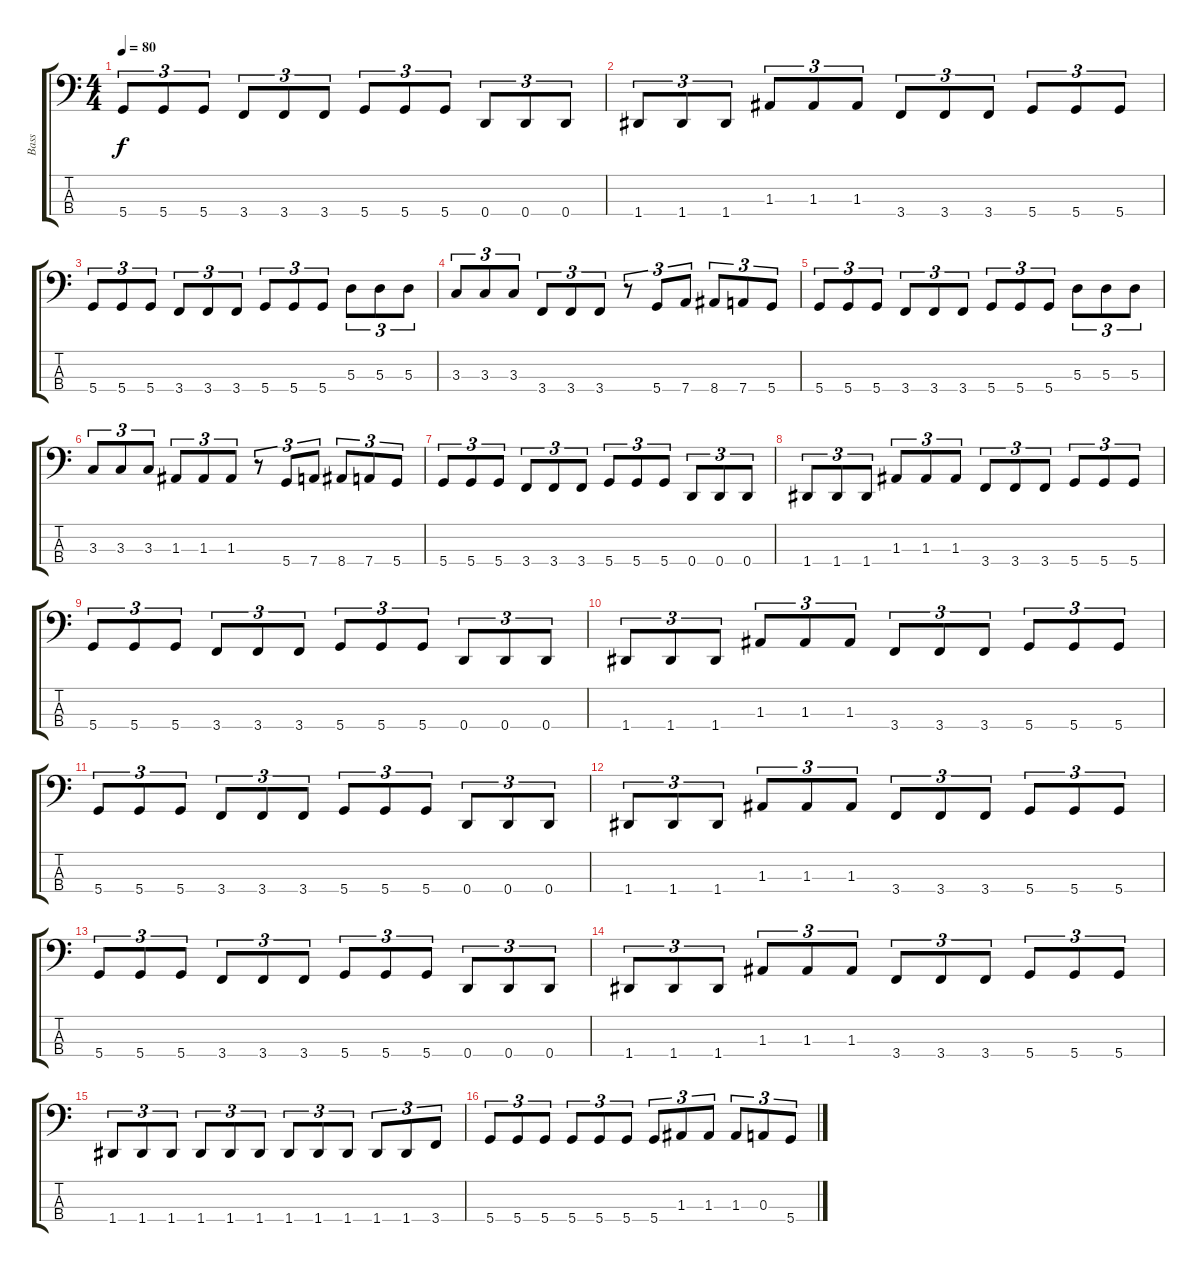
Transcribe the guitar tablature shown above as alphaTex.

\track ("Bass" "Bass") {instrument electricbasspick}
\staff {score tabs}
\tuning (G2 D2 A1 D1) {hide}
\ts (4 4)
\tempo 80
\clef f4
\ks c
5.4.8{tu (3 2) dy f} 5.4.8{tu (3 2)} 5.4.8{tu (3 2)} 3.4.8{tu (3 2)} 3.4.8{tu (3 2)} 3.4.8{tu (3 2)} 5.4.8{tu (3 2)} 5.4.8{tu (3 2)} 5.4.8{tu (3 2)} 0.4.8{tu (3 2)} 0.4.8{tu (3 2)} 0.4.8{tu (3 2)} |
1.4.8{tu (3 2)} 1.4.8{tu (3 2)} 1.4.8{tu (3 2)} 1.3.8{tu (3 2)} 1.3.8{tu (3 2)} 1.3.8{tu (3 2)} 3.4.8{tu (3 2)} 3.4.8{tu (3 2)} 3.4.8{tu (3 2)} 5.4.8{tu (3 2)} 5.4.8{tu (3 2)} 5.4.8{tu (3 2)} |
5.4.8{tu (3 2)} 5.4.8{tu (3 2)} 5.4.8{tu (3 2)} 3.4.8{tu (3 2)} 3.4.8{tu (3 2)} 3.4.8{tu (3 2)} 5.4.8{tu (3 2)} 5.4.8{tu (3 2)} 5.4.8{tu (3 2)} 5.3.8{tu (3 2)} 5.3.8{tu (3 2)} 5.3.8{tu (3 2)} |
3.3.8{tu (3 2)} 3.3.8{tu (3 2)} 3.3.8{tu (3 2)} 3.4.8{tu (3 2)} 3.4.8{tu (3 2)} 3.4.8{tu (3 2)} r.8{tu (3 2)} 5.4.8{tu (3 2)} 7.4.8{tu (3 2)} 8.4.8{tu (3 2)} 7.4.8{tu (3 2)} 5.4.8{tu (3 2)} |
5.4.8{tu (3 2)} 5.4.8{tu (3 2)} 5.4.8{tu (3 2)} 3.4.8{tu (3 2)} 3.4.8{tu (3 2)} 3.4.8{tu (3 2)} 5.4.8{tu (3 2)} 5.4.8{tu (3 2)} 5.4.8{tu (3 2)} 5.3.8{tu (3 2)} 5.3.8{tu (3 2)} 5.3.8{tu (3 2)} |
3.3.8{tu (3 2)} 3.3.8{tu (3 2)} 3.3.8{tu (3 2)} 1.3.8{tu (3 2)} 1.3.8{tu (3 2)} 1.3.8{tu (3 2)} r.8{tu (3 2)} 5.4.8{tu (3 2)} 7.4.8{tu (3 2)} 8.4.8{tu (3 2)} 7.4.8{tu (3 2)} 5.4.8{tu (3 2)} |
5.4.8{tu (3 2)} 5.4.8{tu (3 2)} 5.4.8{tu (3 2)} 3.4.8{tu (3 2)} 3.4.8{tu (3 2)} 3.4.8{tu (3 2)} 5.4.8{tu (3 2)} 5.4.8{tu (3 2)} 5.4.8{tu (3 2)} 0.4.8{tu (3 2)} 0.4.8{tu (3 2)} 0.4.8{tu (3 2)} |
1.4.8{tu (3 2)} 1.4.8{tu (3 2)} 1.4.8{tu (3 2)} 1.3.8{tu (3 2)} 1.3.8{tu (3 2)} 1.3.8{tu (3 2)} 3.4.8{tu (3 2)} 3.4.8{tu (3 2)} 3.4.8{tu (3 2)} 5.4.8{tu (3 2)} 5.4.8{tu (3 2)} 5.4.8{tu (3 2)} |
5.4.8{tu (3 2)} 5.4.8{tu (3 2)} 5.4.8{tu (3 2)} 3.4.8{tu (3 2)} 3.4.8{tu (3 2)} 3.4.8{tu (3 2)} 5.4.8{tu (3 2)} 5.4.8{tu (3 2)} 5.4.8{tu (3 2)} 0.4.8{tu (3 2)} 0.4.8{tu (3 2)} 0.4.8{tu (3 2)} |
1.4.8{tu (3 2)} 1.4.8{tu (3 2)} 1.4.8{tu (3 2)} 1.3.8{tu (3 2)} 1.3.8{tu (3 2)} 1.3.8{tu (3 2)} 3.4.8{tu (3 2)} 3.4.8{tu (3 2)} 3.4.8{tu (3 2)} 5.4.8{tu (3 2)} 5.4.8{tu (3 2)} 5.4.8{tu (3 2)} |
5.4.8{tu (3 2)} 5.4.8{tu (3 2)} 5.4.8{tu (3 2)} 3.4.8{tu (3 2)} 3.4.8{tu (3 2)} 3.4.8{tu (3 2)} 5.4.8{tu (3 2)} 5.4.8{tu (3 2)} 5.4.8{tu (3 2)} 0.4.8{tu (3 2)} 0.4.8{tu (3 2)} 0.4.8{tu (3 2)} |
1.4.8{tu (3 2)} 1.4.8{tu (3 2)} 1.4.8{tu (3 2)} 1.3.8{tu (3 2)} 1.3.8{tu (3 2)} 1.3.8{tu (3 2)} 3.4.8{tu (3 2)} 3.4.8{tu (3 2)} 3.4.8{tu (3 2)} 5.4.8{tu (3 2)} 5.4.8{tu (3 2)} 5.4.8{tu (3 2)} |
5.4.8{tu (3 2)} 5.4.8{tu (3 2)} 5.4.8{tu (3 2)} 3.4.8{tu (3 2)} 3.4.8{tu (3 2)} 3.4.8{tu (3 2)} 5.4.8{tu (3 2)} 5.4.8{tu (3 2)} 5.4.8{tu (3 2)} 0.4.8{tu (3 2)} 0.4.8{tu (3 2)} 0.4.8{tu (3 2)} |
1.4.8{tu (3 2)} 1.4.8{tu (3 2)} 1.4.8{tu (3 2)} 1.3.8{tu (3 2)} 1.3.8{tu (3 2)} 1.3.8{tu (3 2)} 3.4.8{tu (3 2)} 3.4.8{tu (3 2)} 3.4.8{tu (3 2)} 5.4.8{tu (3 2)} 5.4.8{tu (3 2)} 5.4.8{tu (3 2)} |
1.4.8{tu (3 2)} 1.4.8{tu (3 2)} 1.4.8{tu (3 2)} 1.4.8{tu (3 2)} 1.4.8{tu (3 2)} 1.4.8{tu (3 2)} 1.4.8{tu (3 2)} 1.4.8{tu (3 2)} 1.4.8{tu (3 2)} 1.4.8{tu (3 2)} 1.4.8{tu (3 2)} 3.4.8{tu (3 2)} |
5.4.8{tu (3 2)} 5.4.8{tu (3 2)} 5.4.8{tu (3 2)} 5.4.8{tu (3 2)} 5.4.8{tu (3 2)} 5.4.8{tu (3 2)} 5.4.8{tu (3 2)} 1.3.8{tu (3 2)} 1.3.8{tu (3 2)} 1.3.8{tu (3 2)} 0.3.8{tu (3 2)} 5.4.8{tu (3 2)}
